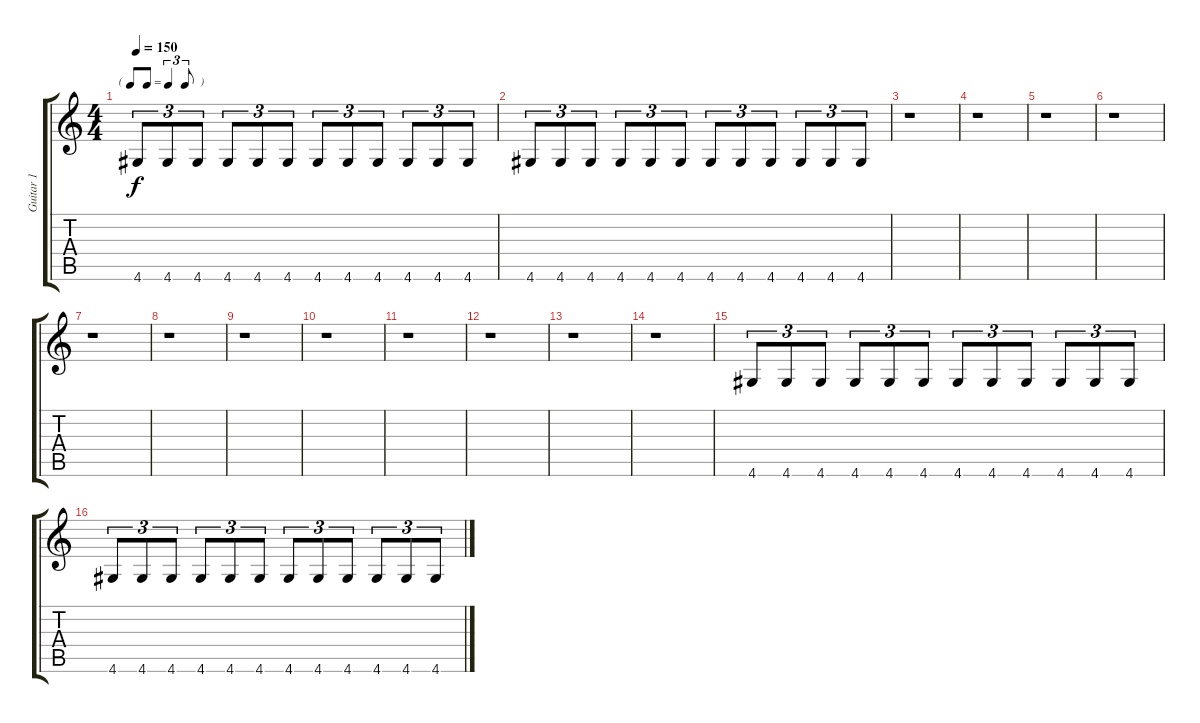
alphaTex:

\track ("Guitar 1" "Guitar 1") {instrument overdrivenguitar}
\staff {score tabs}
\tuning (E4 B3 G3 D3 A2 E2) {hide}
\ts (4 4)
\tf triplet8th
\tempo 150
\clef g2
\ks c
4.6.8{tu (3 2) dy f} 4.6.8{tu (3 2)} 4.6.8{tu (3 2)} 4.6.8{tu (3 2)} 4.6.8{tu (3 2)} 4.6.8{tu (3 2)} 4.6.8{tu (3 2)} 4.6.8{tu (3 2)} 4.6.8{tu (3 2)} 4.6.8{tu (3 2)} 4.6.8{tu (3 2)} 4.6.8{tu (3 2)} |
4.6.8{tu (3 2)} 4.6.8{tu (3 2)} 4.6.8{tu (3 2)} 4.6.8{tu (3 2)} 4.6.8{tu (3 2)} 4.6.8{tu (3 2)} 4.6.8{tu (3 2)} 4.6.8{tu (3 2)} 4.6.8{tu (3 2)} 4.6.8{tu (3 2)} 4.6.8{tu (3 2)} 4.6.8{tu (3 2)} |
r.1 |
r.1 |
r.1 |
r.1 |
r.1 |
r.1 |
r.1 |
r.1 |
r.1 |
r.1 |
r.1 |
r.1 |
4.6.8{tu (3 2)} 4.6.8{tu (3 2)} 4.6.8{tu (3 2)} 4.6.8{tu (3 2)} 4.6.8{tu (3 2)} 4.6.8{tu (3 2)} 4.6.8{tu (3 2)} 4.6.8{tu (3 2)} 4.6.8{tu (3 2)} 4.6.8{tu (3 2)} 4.6.8{tu (3 2)} 4.6.8{tu (3 2)} |
4.6.8{tu (3 2)} 4.6.8{tu (3 2)} 4.6.8{tu (3 2)} 4.6.8{tu (3 2)} 4.6.8{tu (3 2)} 4.6.8{tu (3 2)} 4.6.8{tu (3 2)} 4.6.8{tu (3 2)} 4.6.8{tu (3 2)} 4.6.8{tu (3 2)} 4.6.8{tu (3 2)} 4.6.8{tu (3 2)}
